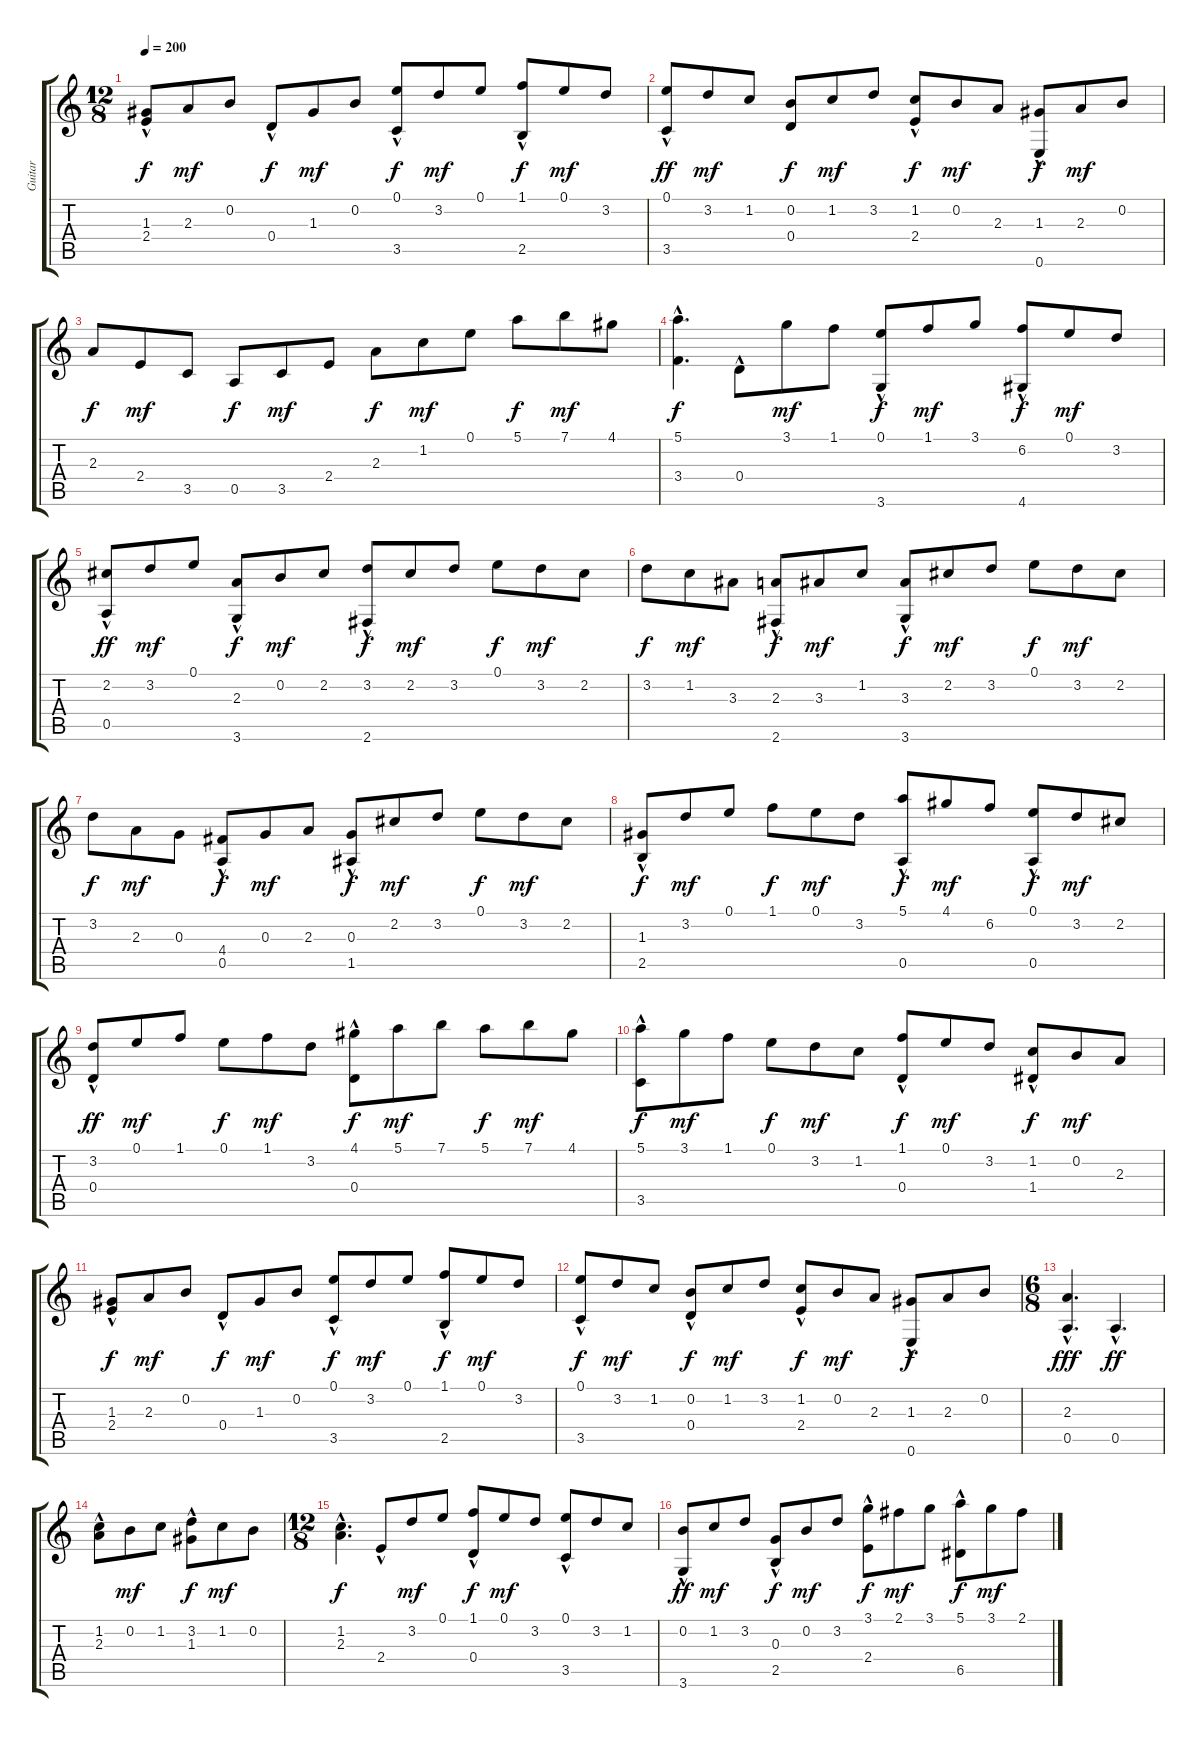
\track ("Guitar" "Guitar") {instrument acousticguitarsteel}
\staff {score tabs}
\tuning (E4 B3 G3 D3 A2 E2) {hide}
\ts (12 8)
\tempo 200
\clef g2
\ks c
(1.3 2.4{hac}).8{dy f} 2.3.8{dy mf} 0.2.8 0.4{hac}.8{dy f} 1.3.8{dy mf} 0.2.8 (0.1 3.5{hac}).8{dy f} 3.2.8{dy mf} 0.1.8 (1.1 2.5{hac}).8{dy f} 0.1.8{dy mf} 3.2.8 |
(0.1 3.5{hac}).8{dy ff} 3.2.8{dy mf} 1.2.8 (0.2 0.4).8{dy f} 1.2.8{dy mf} 3.2.8 (1.2 2.4{hac}).8{dy f} 0.2.8{dy mf} 2.3.8 (1.3 0.6{hac}).8{dy f} 2.3.8{dy mf} 0.2.8 |
2.3.8{dy f} 2.4.8{dy mf} 3.5.8 0.5.8{dy f} 3.5.8{dy mf} 2.4.8 2.3.8{dy f} 1.2.8{dy mf} 0.1.8 5.1.8{dy f} 7.1.8{dy mf} 4.1.8 |
(5.1 3.4{hac}).4{d dy f} 0.4{hac}.8 3.1.8{dy mf} 1.1.8 (0.1 3.6{hac}).8{dy f} 1.1.8{dy mf} 3.1.8 (6.2 4.6{hac}).8{dy f} 0.1.8{dy mf} 3.2.8 |
(2.2 0.5{hac}).8{dy ff} 3.2.8{dy mf} 0.1.8 (2.3 3.6{hac}).8{dy f} 0.2.8{dy mf} 2.2.8 (3.2 2.6{hac}).8{dy f} 2.2.8{dy mf} 3.2.8 0.1.8{dy f} 3.2.8{dy mf} 2.2.8 |
3.2.8{dy f} 1.2.8{dy mf} 3.3.8 (2.3 2.6{hac}).8{dy f} 3.3.8{dy mf} 1.2.8 (3.3 3.6{hac}).8{dy f} 2.2.8{dy mf} 3.2.8 0.1.8{dy f} 3.2.8{dy mf} 2.2.8 |
3.2.8{dy f} 2.3.8{dy mf} 0.3.8 (4.4 0.5{hac}).8{dy f} 0.3.8{dy mf} 2.3.8 (0.3 1.5{hac}).8{dy f} 2.2.8{dy mf} 3.2.8 0.1.8{dy f} 3.2.8{dy mf} 2.2.8 |
(1.3 2.5{hac}).8{dy f} 3.2.8{dy mf} 0.1.8 1.1.8{dy f} 0.1.8{dy mf} 3.2.8 (5.1 0.5{hac}).8{dy f} 4.1.8{dy mf} 6.2.8 (0.1 0.5{hac}).8{dy f} 3.2.8{dy mf} 2.2.8 |
(3.2 0.4{hac}).8{dy ff} 0.1.8{dy mf} 1.1.8 0.1.8{dy f} 1.1.8{dy mf} 3.2.8 (4.1 0.4{hac}).8{dy f} 5.1.8{dy mf} 7.1.8 5.1.8{dy f} 7.1.8{dy mf} 4.1.8 |
(5.1 3.5{hac}).8{dy f} 3.1.8{dy mf} 1.1.8 0.1.8{dy f} 3.2.8{dy mf} 1.2.8 (1.1 0.4{hac}).8{dy f} 0.1.8{dy mf} 3.2.8 (1.2 1.4{hac}).8{dy f} 0.2.8{dy mf} 2.3.8 |
(1.3 2.4{hac}).8{dy f} 2.3.8{dy mf} 0.2.8 0.4{hac}.8{dy f} 1.3.8{dy mf} 0.2.8 (0.1 3.5{hac}).8{dy f} 3.2.8{dy mf} 0.1.8 (1.1 2.5{hac}).8{dy f} 0.1.8{dy mf} 3.2.8 |
(0.1 3.5{hac}).8{dy f} 3.2.8{dy mf} 1.2.8 (0.2 0.4{hac}).8{dy f} 1.2.8{dy mf} 3.2.8 (1.2 2.4{hac}).8{dy f} 0.2.8{dy mf} 2.3.8 (1.3 0.6{hac}).8{dy f} 2.3.8 0.2.8 |
\ts (6 8)
(2.3{hac} 0.5{hac}).4{d dy fff} 0.5{hac}.4{d dy ff} |
(1.2 2.3{hac}).8 0.2.8{dy mf} 1.2.8 (3.2 1.3{hac}).8{dy f} 1.2.8{dy mf} 0.2.8 |
\ts (12 8)
(1.2 2.3{hac}).4{d dy f} 2.4{hac}.8 3.2.8{dy mf} 0.1.8 (1.1 0.4{hac}).8{dy f} 0.1.8{dy mf} 3.2.8 (0.1 3.5{hac}).8 3.2.8 1.2.8 |
(0.2 3.6{hac}).8{dy ff} 1.2.8{dy mf} 3.2.8 (0.3 2.5{hac}).8{dy f} 0.2.8{dy mf} 3.2.8 (3.1 2.4{hac}).8{dy f} 2.1.8{dy mf} 3.1.8 (5.1 6.5{hac}).8{dy f} 3.1.8{dy mf} 2.1.8
